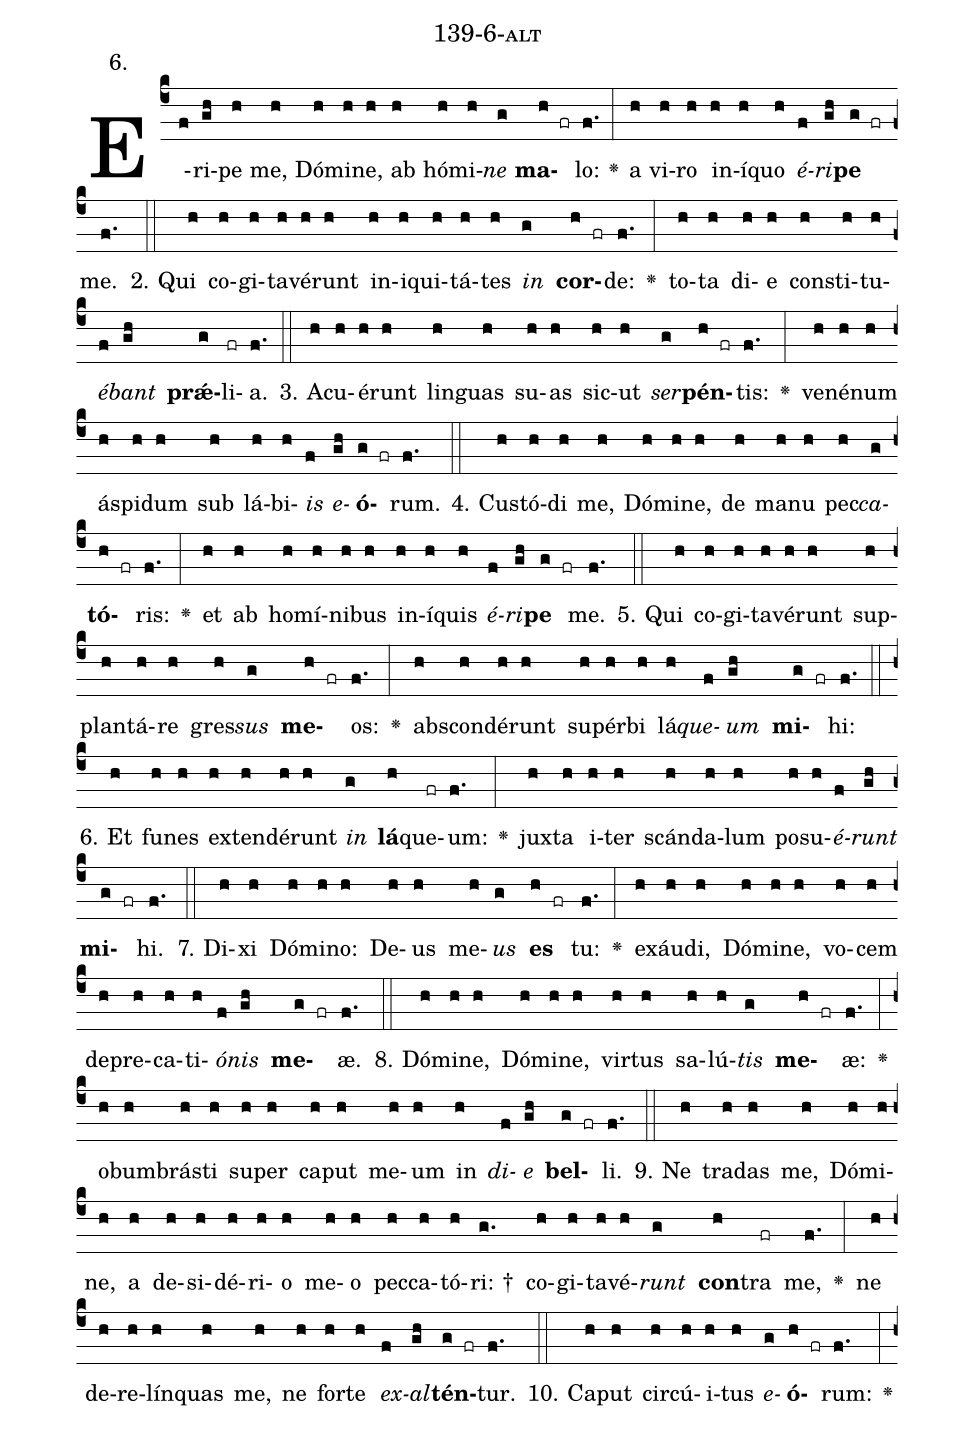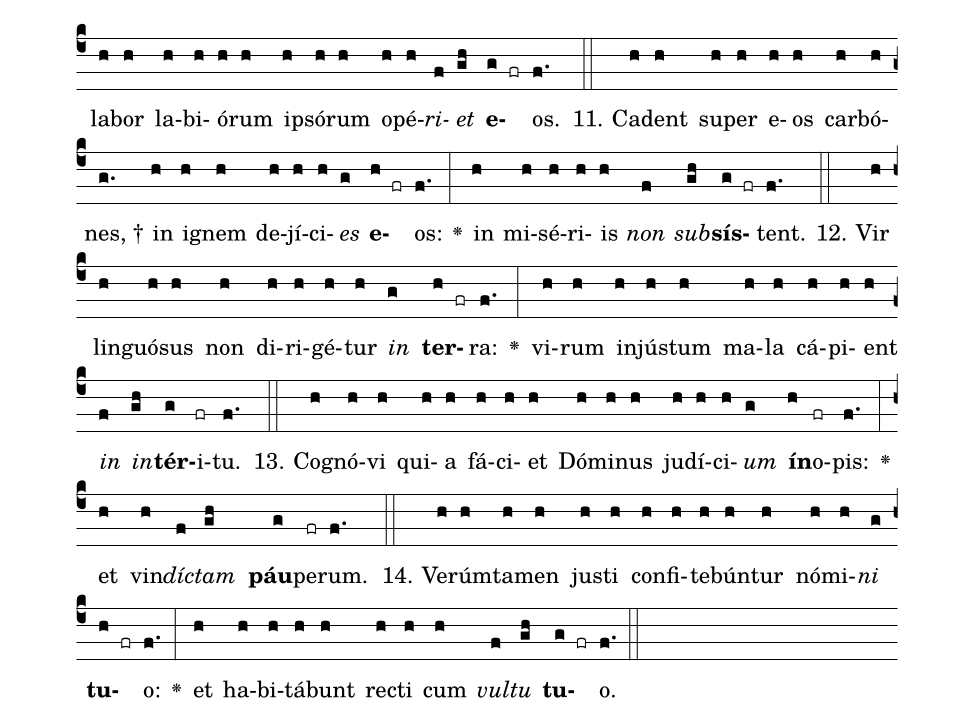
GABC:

name: 139-6-alt;
annotation: 6.;
%%
(c4)E(f)ri(gh)pe(h) me,(h) Dó(h)mi(h)ne,(h) ab(h) hó(h)mi(h)<i>ne</i>(g) <b>ma</b>(h fr)lo:(f.) <v>\greheightstar</v>(:) a(h) vi(h)ro(h) in(h)í(h)quo(h) <i>é</i>(f)<i>ri</i>(gh)<b>pe</b>(g fr) me.(f.) (::)
2. Qui(h) co(h)gi(h)ta(h)vé(h)runt(h) in(h)i(h)qui(h)tá(h)tes(h) <i>in</i>(g) <b>cor</b>(h fr)de:(f.) <v>\greheightstar</v>(:) to(h)ta(h) di(h)e(h) con(h)sti(h)tu(h)<i>é</i>(f)<i>bant</i>(gh) <b>prǽ</b>(g)li(fr)a.(f.) (::)
3. A(h)cu(h)é(h)runt(h) lin(h)guas(h) su(h)as(h) sic(h)ut(h) <i>ser</i>(g)<b>pén</b>(h fr)tis:(f.) <v>\greheightstar</v>(:) ve(h)né(h)num(h) ás(h)pi(h)dum(h) sub(h) lá(h)bi(h)<i>is</i>(f) <i>e</i>(gh)<b>ó</b>(g fr)rum.(f.) (::)
4. Cus(h)tó(h)di(h) me,(h) Dó(h)mi(h)ne,(h) de(h) ma(h)nu(h) pec(h)<i>ca</i>(g)<b>tó</b>(h fr)ris:(f.) <v>\greheightstar</v>(:) et(h) ab(h) ho(h)mí(h)ni(h)bus(h) in(h)í(h)quis(h) <i>é</i>(f)<i>ri</i>(gh)<b>pe</b>(g fr) me.(f.) (::)
5. Qui(h) co(h)gi(h)ta(h)vé(h)runt(h) sup(h)plan(h)tá(h)re(h) gres(h)<i>sus</i>(g) <b>me</b>(h fr)os:(f.) <v>\greheightstar</v>(:) abs(h)con(h)dé(h)runt(h) su(h)pér(h)bi(h) lá(h)<i>que</i>(f)<i>um</i>(gh) <b>mi</b>(g fr)hi:(f.) (::)
6. Et(h) fu(h)nes(h) ex(h)ten(h)dé(h)runt(h) <i>in</i>(g) <b>lá</b>(h)que(fr)um:(f.) <v>\greheightstar</v>(:) jux(h)ta(h) i(h)ter(h) scán(h)da(h)lum(h) po(h)su(h)<i>é</i>(f)<i>runt</i>(gh) <b>mi</b>(g fr)hi.(f.) (::)
7. Di(h)xi(h) Dó(h)mi(h)no:(h) De(h)us(h) me(h)<i>us</i>(g) <b>es</b>(h fr) tu:(f.) <v>\greheightstar</v>(:) ex(h)áu(h)di,(h) Dó(h)mi(h)ne,(h) vo(h)cem(h) de(h)pre(h)ca(h)ti(h)<i>ó</i>(f)<i>nis</i>(gh) <b>me</b>(g fr)æ.(f.) (::)
8. Dó(h)mi(h)ne,(h) Dó(h)mi(h)ne,(h) vir(h)tus(h) sa(h)lú(h)<i>tis</i>(g) <b>me</b>(h fr)æ:(f.) <v>\greheightstar</v>(:) ob(h)um(h)brás(h)ti(h) su(h)per(h) ca(h)put(h) me(h)um(h) in(h) <i>di</i>(f)<i>e</i>(gh) <b>bel</b>(g fr)li.(f.) (::)
9. Ne(h) tra(h)das(h) me,(h) Dó(h)mi(h)ne,(h) a(h) de(h)si(h)dé(h)ri(h)o(h) me(h)o(h) pec(h)ca(h)tó(h)ri: †(g.) co(h)gi(h)ta(h)vé(h)<i>runt</i>(g) <b>con</b>(h)tra(fr) me,(f.) <v>\greheightstar</v>(:) ne(h) de(h)re(h)lín(h)quas(h) me,(h) ne(h) for(h)te(h) <i>ex</i>(f)<i>al</i>(gh)<b>tén</b>(g fr)tur.(f.) (::)
10. Ca(h)put(h) cir(h)cú(h)i(h)tus(h) <i>e</i>(g)<b>ó</b>(h fr)rum:(f.) <v>\greheightstar</v>(:) la(h)bor(h) la(h)bi(h)ó(h)rum(h) ip(h)só(h)rum(h) o(h)pé(h)<i>ri</i>(f)<i>et</i>(gh) <b>e</b>(g fr)os.(f.) (::)
11. Ca(h)dent(h) su(h)per(h) e(h)os(h) car(h)bó(h)nes, †(g.) in(h) i(h)gnem(h) de(h)jí(h)ci(h)<i>es</i>(g) <b>e</b>(h fr)os:(f.) <v>\greheightstar</v>(:) in(h) mi(h)sé(h)ri(h)is(h) <i>non</i>(f) <i>sub</i>(gh)<b>sís</b>(g fr)tent.(f.) (::)
12. Vir(h) lin(h)guó(h)sus(h) non(h) di(h)ri(h)gé(h)tur(h) <i>in</i>(g) <b>ter</b>(h fr)ra:(f.) <v>\greheightstar</v>(:) vi(h)rum(h) in(h)jús(h)tum(h) ma(h)la(h) cá(h)pi(h)ent(h) <i>in</i>(f) <i>in</i>(gh)<b>tér</b>(g)i(fr)tu.(f.) (::)
13. Co(h)gnó(h)vi(h) qui(h)a(h) fá(h)ci(h)et(h) Dó(h)mi(h)nus(h) ju(h)dí(h)ci(h)<i>um</i>(g) <b>ín</b>(h)o(fr)pis:(f.) <v>\greheightstar</v>(:) et(h) vin(h)<i>díc</i>(f)<i>tam</i>(gh) <b>páu</b>(g)pe(fr)rum.(f.) (::)
14. Ve(h)rúm(h)ta(h)men(h) jus(h)ti(h) con(h)fi(h)te(h)bún(h)tur(h) nó(h)mi(h)<i>ni</i>(g) <b>tu</b>(h fr)o:(f.) <v>\greheightstar</v>(:) et(h) ha(h)bi(h)tá(h)bunt(h) rec(h)ti(h) cum(h) <i>vul</i>(f)<i>tu</i>(gh) <b>tu</b>(g fr)o.(f.) (::)
